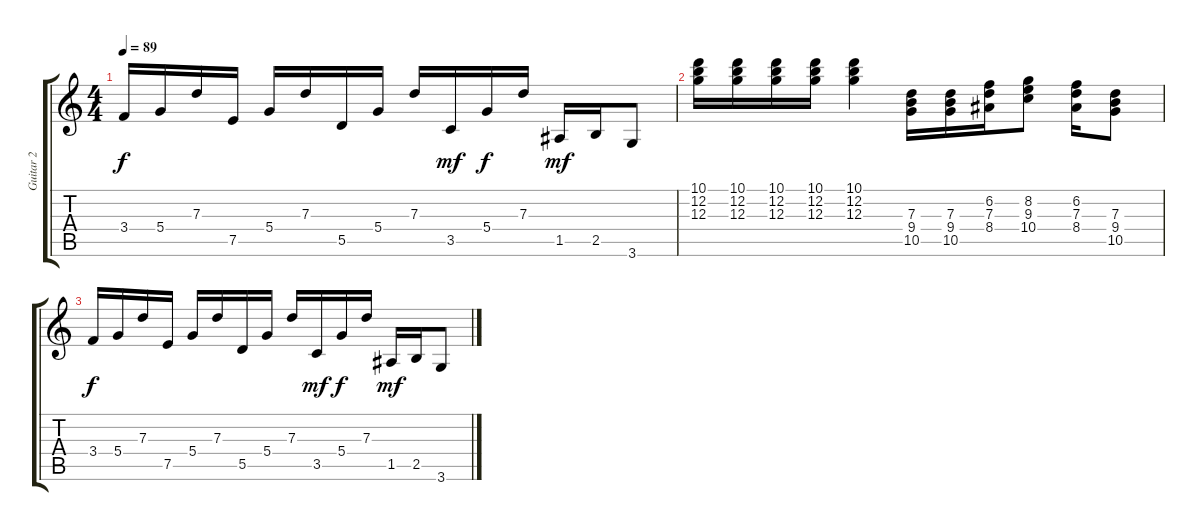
\track ("Guitar 2" "Guitar 2") {instrument distortionguitar}
\staff {score tabs}
\tuning (E4 B3 G3 D3 A2 E2) {hide}
\ts (4 4)
\tempo 89
\clef g2
\ks c
3.4.16{dy f} 5.4.16 7.3.16 7.5.16 5.4.16 7.3.16 5.5.16 5.4.16 7.3.16 3.5.16{dy mf} 5.4.16{dy f} 7.3.16 1.5.16{dy mf} 2.5.16 3.6.8 |
(10.1 12.2 12.3).16 (10.1 12.2 12.3).16 (10.1 12.2 12.3).16 (10.1 12.2 12.3).16 (10.1 12.2 12.3).4 (7.3 9.4 10.5).16 (7.3 9.4 10.5).16 (6.2 7.3 8.4).16 (8.2 9.3 10.4).8 (6.2 7.3 8.4).16 (7.3 9.4 10.5).8 |
3.4.16{dy f} 5.4.16 7.3.16 7.5.16 5.4.16 7.3.16 5.5.16 5.4.16 7.3.16 3.5.16{dy mf} 5.4.16{dy f} 7.3.16 1.5.16{dy mf} 2.5.16 3.6.8
